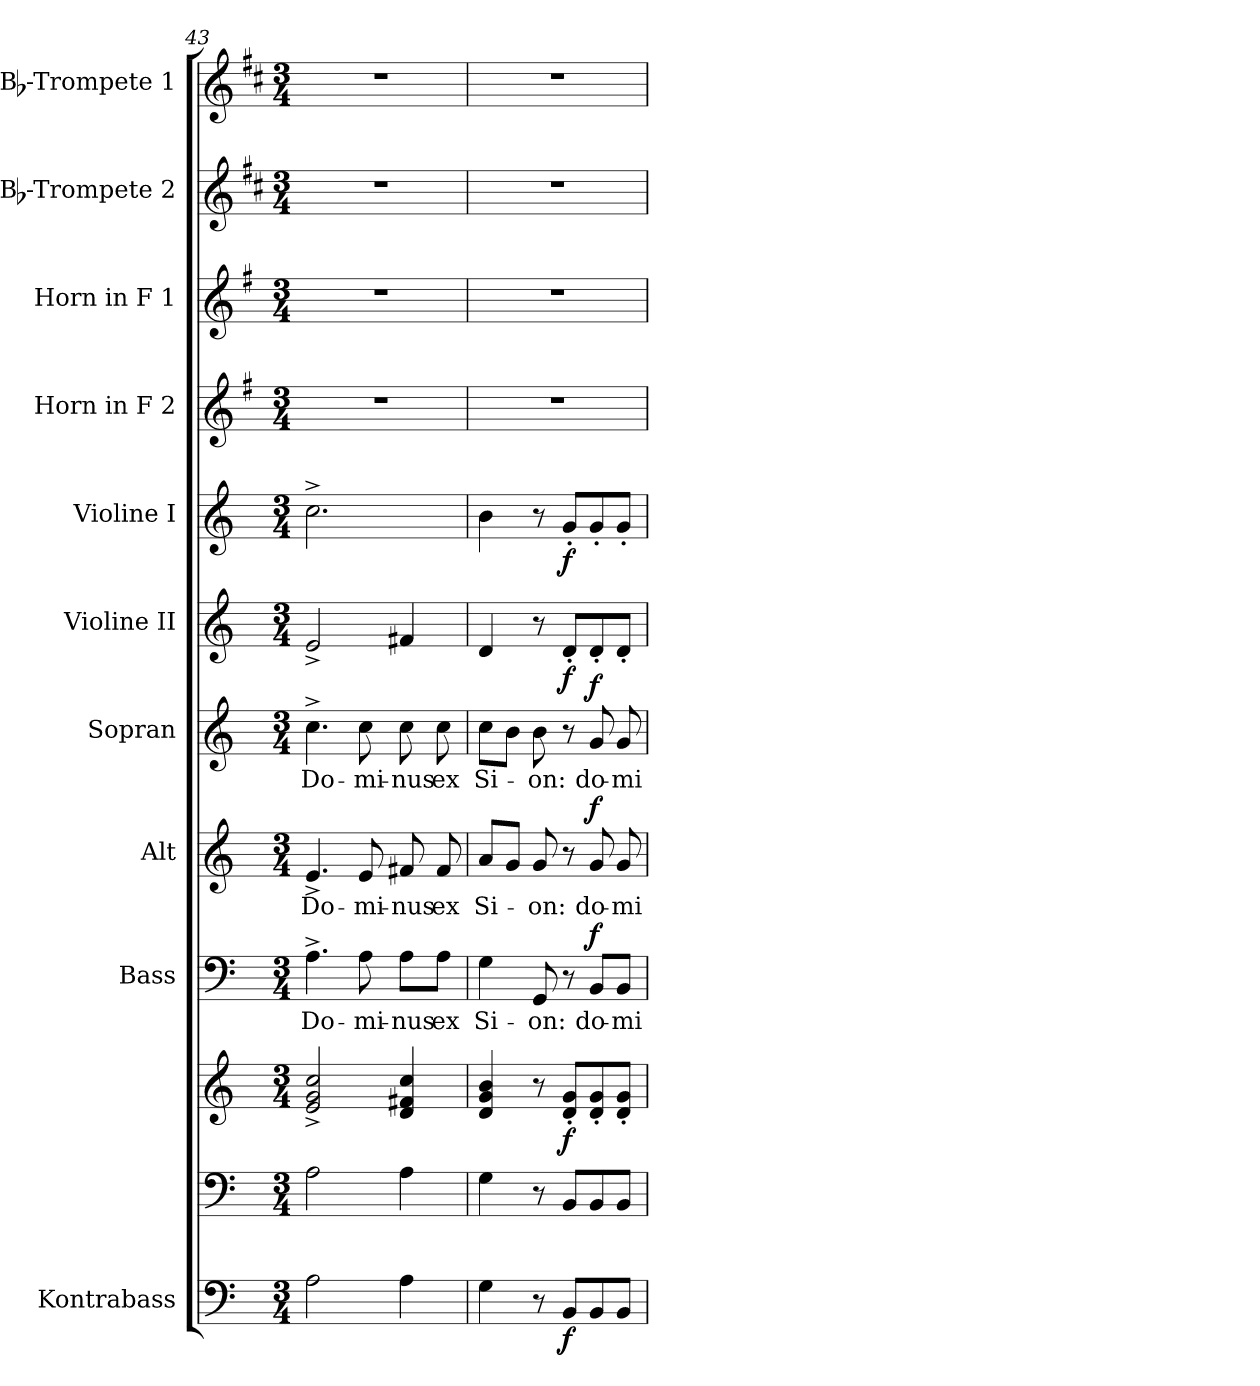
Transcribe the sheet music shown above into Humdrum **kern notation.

**kern	**dynam	**kern	**kern	**dynam	**kern	**text	**dynam	**kern	**text	**dynam	**kern	**text	**dynam	**kern	**dynam	**kern	**dynam	**kern	**kern	**kern	**kern
*part11	*part11	*part10	*part10	*part10	*part9	*part9	*part9	*part8	*part8	*part8	*part7	*part7	*part7	*part6	*part6	*part5	*part5	*part4	*part3	*part2	*part1
*staff12	*staff12	*staff11	*staff10	*staff10/11	*staff9	*staff9	*staff9	*staff8	*staff8	*staff8	*staff7	*staff7	*staff7	*staff6	*staff6	*staff5	*staff5	*staff4	*staff3	*staff2	*staff1
*I"Kontrabass	*	*	*	*	*I"Bass	*	*	*I"Alt	*	*	*I"Sopran	*	*	*I"Violine II	*	*I"Violine I	*	*I"Horn in F 2	*I"Horn in F 1	*I"Bb-Trompete 2	*I"Bb-Trompete 1
*I'Kb.	*	*	*	*	*I'B.	*	*	*I'A.	*	*	*I'S.	*	*	*I'Vl. II	*	*I'Vl. I	*	*	*	*I'Bb Trp. 2	*I'Bb Trp. 1
*clefF4	*	*clefF4	*clefG2	*	*clefF4	*	*	*clefG2	*	*	*clefG2	*	*	*clefG2	*	*clefG2	*	*clefG2	*clefG2	*clefG2	*clefG2
*ITrd7c12	*	*	*	*	*	*	*	*	*	*	*	*	*	*	*	*	*	*ITrd4c7	*ITrd4c7	*ITrd1c2	*ITrd1c2
*k[]	*	*k[]	*k[]	*	*k[]	*	*	*k[]	*	*	*k[]	*	*	*k[]	*	*k[]	*	*k[]	*k[]	*k[]	*k[]
*C:	*	*C:	*C:	*	*C:	*	*	*C:	*	*	*C:	*	*	*C:	*	*C:	*	*C:	*C:	*C:	*C:
*M3/4	*	*M3/4	*M3/4	*	*M3/4	*	*	*M3/4	*	*	*M3/4	*	*	*M3/4	*	*M3/4	*	*M3/4	*M3/4	*M3/4	*M3/4
=43	=43	=43	=43	=43	=43	=43	=43	=43	=43	=43	=43	=43	=43	=43	=43	=43	=43	=43	=43	=43	=43
!	!	!	!	!	!	!LO:LY:b	!	!	!LO:LY:b	!	!	!LO:LY:b	!	!	!	!	!	!	!	!	!
2AA\	.	2A\	2e/^< 2g/^< 2cc/^<	.	4.A^>\	Do-	.	4.e^</	Do-	.	4.cc^>\	Do-	.	2e^</	.	2.cc^>\	.	2.r	2.r	2.r	2.r
!	!	!	!	!	!	!LO:LY:b	!	!	!LO:LY:b	!	!	!LO:LY:b	!	!	!	!	!	!	!	!	!
.	.	.	.	.	8A\	-mi-	.	8e/	-mi-	.	8cc\	-mi-	.	.	.	.	.	.	.	.	.
!	!	!	!	!	!	!LO:LY:b	!	!	!LO:LY:b	!	!	!LO:LY:b	!	!	!	!	!	!	!	!	!
4AA\	.	4A\	4d/ 4f#X/ 4cc/	.	8A\L	-nus	.	8f#X/	-nus	.	8cc\	-nus	.	4f#X/	.	.	.	.	.	.	.
!	!	!	!	!	!	!LO:LY:b	!	!	!LO:LY:b	!	!	!LO:LY:b	!	!	!	!	!	!	!	!	!
.	.	.	.	.	8A\J	ex	.	8f#/	ex	.	8cc\	ex	.	.	.	.	.	.	.	.	.
=44	=44	=44	=44	=44	=44	=44	=44	=44	=44	=44	=44	=44	=44	=44	=44	=44	=44	=44	=44	=44	=44
!	!	!	!	!	!	!LO:LY:b	!	!	!LO:LY:b	!	!	!LO:LY:b	!	!	!	!	!	!	!	!	!
4GG\	.	4G\	4d/ 4g/ 4b/	.	4G\	Si-	.	8a/L	Si-	.	8cc\L	Si-	.	4d/	.	4b\	.	2.r	2.r	2.r	2.r
.	.	.	.	.	.	.	.	8g/J	.	.	8b\J	.	.	.	.	.	.	.	.	.	.
!	!	!	!	!	!	!LO:LY:b	!	!	!LO:LY:b	!	!	!LO:LY:b	!	!	!	!	!	!	!	!	!
8r	.	8r	8r	.	8GG/	-on:	.	8g/	-on:	.	8b\	-on:	.	8r	.	8r	.	.	.	.	.
!	!LO:DY:b	!	!	!LO:DY:b	!	!	!	!	!	!	!	!	!	!	!LO:DY:b	!	!LO:DY:b	!	!	!	!
8BBB/L	f	8BB/L	8d/'< 8g/'<L	f	8r	.	.	8r	.	.	8r	.	.	8d'</L	f	8g'</L	f	.	.	.	.
!	!	!	!	!	!	!LO:LY:b	!LO:DY:a	!	!LO:LY:b	!LO:DY:a	!	!LO:LY:b	!LO:DY:a	!	!	!	!	!	!	!	!
8BBB/	.	8BB/	8d/'< 8g/'<	.	8BB/L	do-	f	8g/	do-	f	8g/	do-	f	8d'</	.	8g'</	.	.	.	.	.
!	!	!	!	!	!	!LO:LY:b	!	!	!LO:LY:b	!	!	!LO:LY:b	!	!	!	!	!	!	!	!	!
8BBB/J	.	8BB/J	8d/'< 8g/'<J	.	8BB/J	-mi-	.	8g/	-mi-	.	8g/	-mi-	.	8d'</J	.	8g'</J	.	.	.	.	.
=	=	=	=	=	=	=	=	=	=	=	=	=	=	=	=	=	=	=	=	=	=
*-	*-	*-	*-	*-	*-	*-	*-	*-	*-	*-	*-	*-	*-	*-	*-	*-	*-	*-	*-	*-	*-
